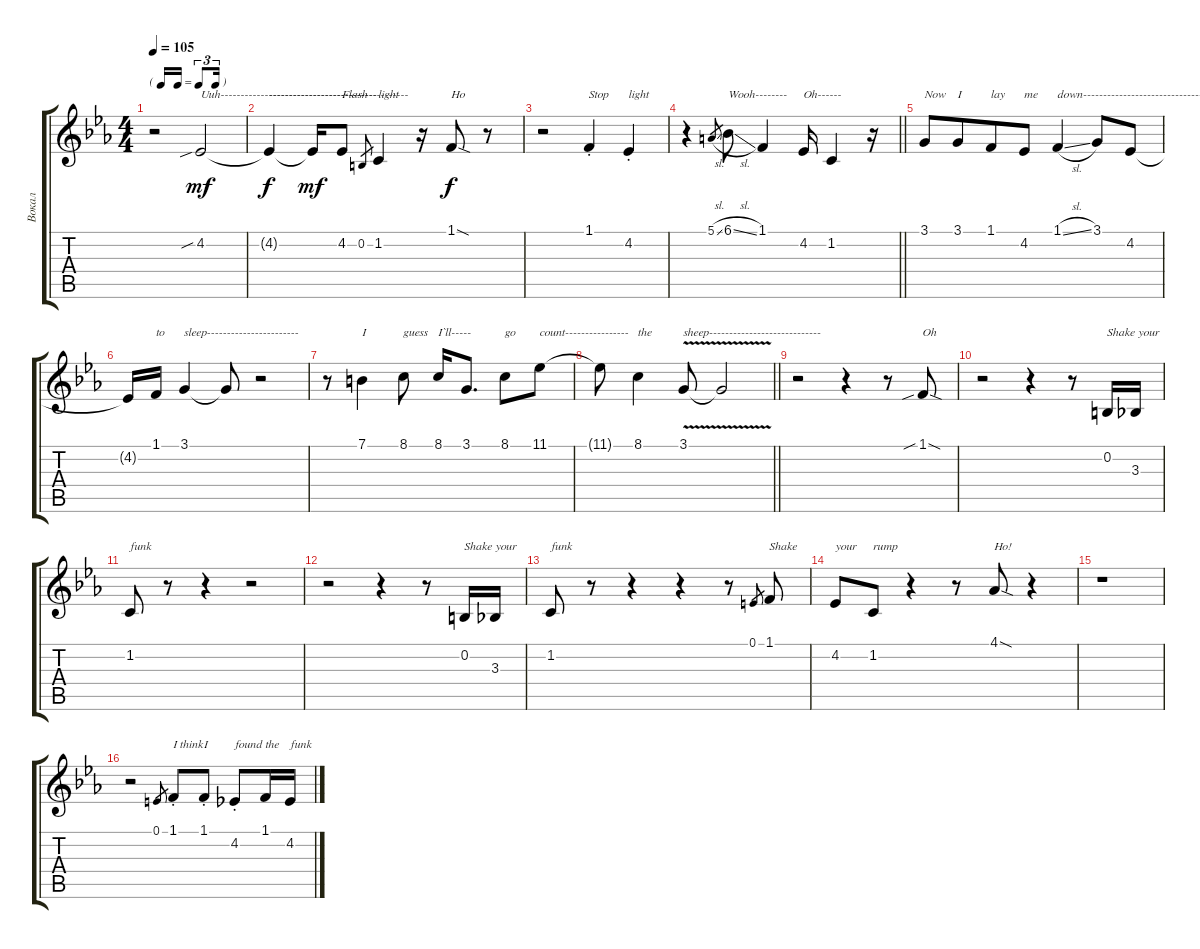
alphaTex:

\track ("Вокал" "Вокал") {instrument accordion}
\staff {score tabs}
\tuning (E4 B3 G3 D3 A2 E2) {hide}
\ts (4 4)
\tf triplet16th
\tempo 105
\clef g2
\ks cminor
r.2{dy f} 4.2{sib}.2{txt "Uuh-----------------------------------------------" dy mf} |
4.2{t}.4{txt "---------------------------" dy f} 4.2{t}.16{dy mf} 4.2.8{txt "Flash"} 0.2.8{gr} 1.2.4{txt "light"} r.16 1.1{sod}.8{txt "Ho" dy f} r.8 |
r.2 1.1{st}.4{txt "Stop"} 4.2{st}.4{txt "light"} |
\barLineRight lightlight
r.4 5.1{sl}.8{gr} 6.1{sl}.8{txt "Wooh--------"} 1.1.4 4.2.16{txt "Oh------"} 1.2.4 r.16 |
3.1.8{txt "Now"} 3.1.8{txt "I" beam merge} 1.1.8{txt "lay"} 4.2.8{txt "me"} 1.1{sl}.4{txt "down----------------------------------------------"} 3.1.8 4.2.8 |
4.2{t}.16 1.1.16{txt "to"} 3.1.4{txt "sleep-----------------------"} 3.1{t}.8 r.2 |
r.8 7.1.4{txt "I"} 8.1.8{txt "guess"} 8.1.16{txt "I`ll-----"} 3.1.8{d} 8.1.8{txt "go"} 11.1.8{txt "count----------------"} |
\barLineRight lightlight
11.1{t}.8 8.1.4{txt "the"} 3.1{v}.8{txt "sheep----------------------------"} 3.1{t}.2 |
r.2 r.4 r.8 1.1{sib sod}.8{txt "Oh"} |
r.2 r.4 r.8 0.2.16{txt "Shake your"} 3.3.16 |
1.2.8{txt "funk"} r.8 r.4 r.2 |
r.2 r.4 r.8 0.2.16{txt "Shake your"} 3.3.16 |
1.2.8{txt "funk"} r.8 r.4 r.4 r.8 0.1.8{gr} 1.1.8{txt "Shake "} |
4.2.8{txt "your"} 1.2.8{txt "rump"} r.4 r.8 4.1{sod}.8{txt "Ho!"} r.4 |
r.1 |
r.2 0.1.8{gr} 1.1{st}.8{txt "I think"} 1.1{st}.8{txt "I"} 4.2{st}.8{txt "found"} 1.1.16{txt "the"} 4.2.16{txt "funk"}
